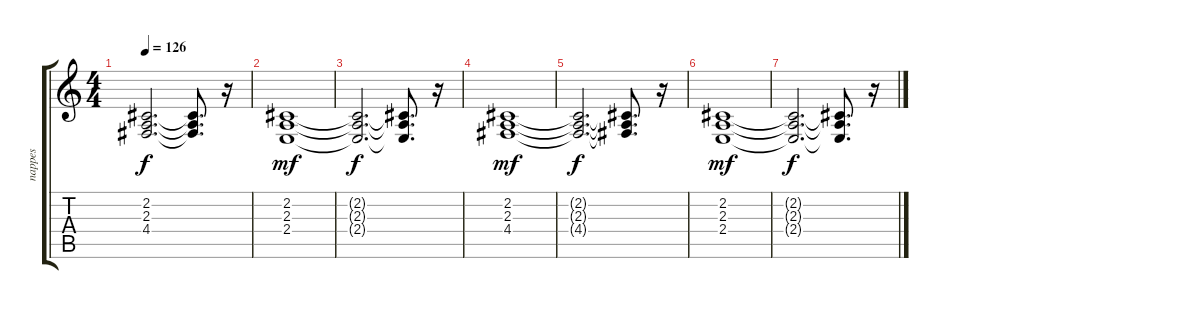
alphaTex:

\track ("nappes" "nappes") {instrument pad3polysynth}
\staff {score tabs}
\tuning (E4 B3 G3 D3 A2 E2) {hide}
\ts (4 4)
\tempo 126
\clef g2
\ks c
(2.2{t} 2.3{t} 4.4{t}).2{d dy f} (2.2{t} 2.3{t} 4.4{t}).8{d} r.16 |
(2.2 2.3 2.4).1{dy mf volume 16} |
(2.2{t} 2.3{t} 2.4{t}).2{d dy f} (2.2{t} 2.3{t} 2.4{t}).8{d} r.16 |
(2.2 2.3 4.4).1{dy mf volume 11} |
(2.2{t} 2.3{t} 4.4{t}).2{d dy f} (2.2{t} 2.3{t} 4.4{t}).8{d} r.16 |
(2.2 2.3 2.4).1{dy mf volume 5} |
(2.2{t} 2.3{t} 2.4{t}).2{d dy f} (2.2{t} 2.3{t} 2.4{t}).8{d} r.16
